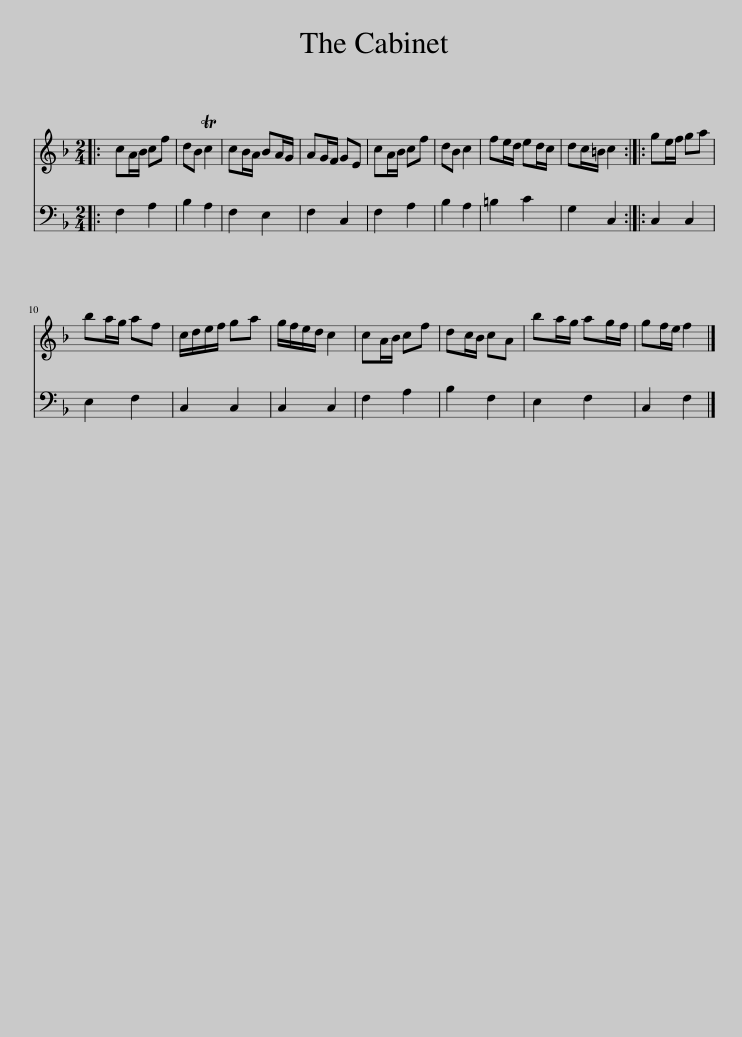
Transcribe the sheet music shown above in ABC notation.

X:1
%%score 1 2
L:1/8
M:2/4
I:linebreak $
K:F
V:1 treble
V:2 bass
V:1
|: cA/B/ cf | dB Tc2 | cB/A/ BA/G/ | AG/F/ GE | cA/B/ cf | %5
 dB c2 | fe/d/ ed/c/ | dc/=B/ c2 :: ge/f/ ga |$ ba/g/ af | %10
 c/d/e/f/ ga | g/f/e/d/ c2 | cA/B/ cf | dc/B/ cA | ba/g/ ag/f/ | %15
 gf/e/ f2 |] %16
V:2
|: F,2 A,2 | B,2 A,2 | F,2 E,2 | F,2 C,2 | F,2 A,2 | %5
 B,2 A,2 | =B,2 C2 | G,2 C,2 :: C,2 C,2 |$ E,2 F,2 | %10
 C,2 C,2 | C,2 C,2 | F,2 A,2 | B,2 F,2 | E,2 F,2 | %15
 C,2 F,2 |] %16
